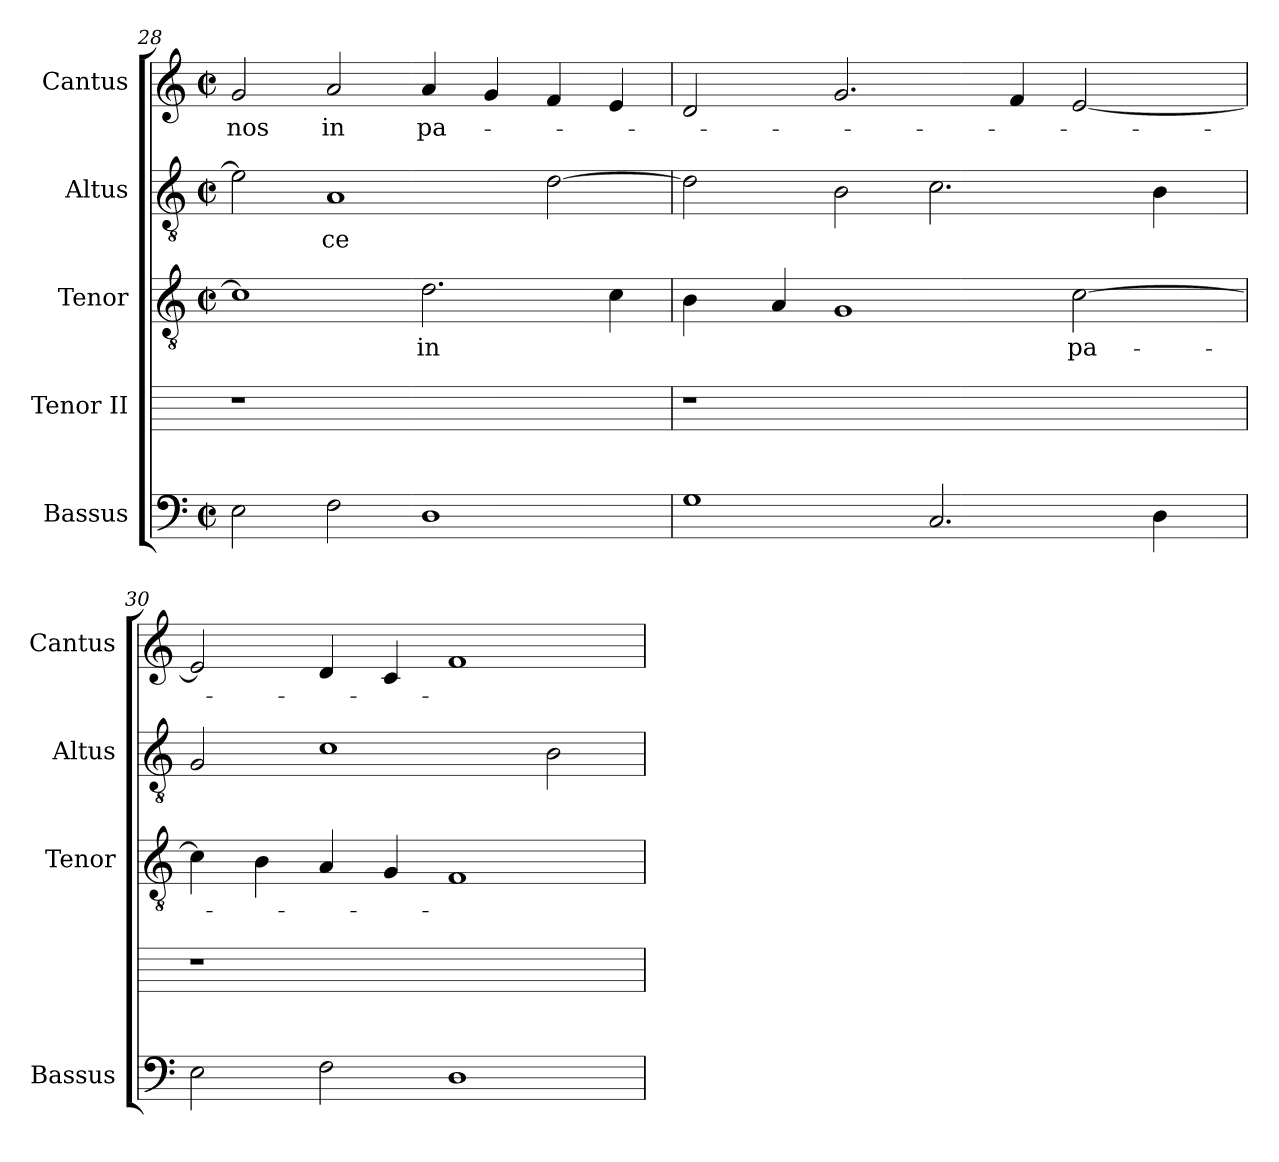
**kern	**kern	**kern	**text	**kern	**text	**kern	**text
*part5	*part4	*part3	*part3	*part2	*part2	*part1	*part1
*staff5	*staff4	*staff3	*staff3	*staff2	*staff2	*staff1	*staff1
*I"Bassus	*I"Tenor II	*I"Tenor	*	*I"Altus	*	*I"Cantus	*
*I'Bassus	*	*I'Tenor	*	*I'Altus	*	*I'Cantus	*
*clefF4	*	*clefGv2	*	*clefGv2	*	*clefG2	*
*	*	*k[]	*	*k[]	*	*	*
*	*	*C:	*	*C:	*	*	*
*M2/2	*	*M2/2	*	*M2/2	*	*M2/2	*
*met(c|)	*	*met(c|)	*	*met(c|)	*	*met(c|)	*
=28	=28	=28	=28	=28	=28	=28	=28
!	!	!	!	!	!	!	!LO:LY:b:cj
2E\	1r	1c]	.	2e\]	.	2g/	nos
!	!	!	!	!	!LO:LY:b:cj	!	!LO:LY:b:cj
2F\	.	.	.	1A	ce	2a/	in
!	!	!	!LO:LY:b:cj	!	!	!	!LO:LY:b
1D	1ryy	2.d\	in	.	.	4a/	pa-
.	.	.	.	.	.	4g/	.
.	.	.	.	[>2d\	.	4f/	.
.	.	4c\	.	.	.	4e/	.
!!LO:LB:g=z
=29	=29	=29	=29	=29	=29	=29	=29
*	*	*	*	*	*	*^	*
1G	1r	4B\	.	2d\]	.	2d/	16ryy	.
.	.	.	.	.	.	.	64ryy	.
.	.	.	.	.	.	.	1ryy	.
.	.	4A/	.	.	.	.	.	.
.	.	1G	.	2B\	.	2.g/	.	.
2.C/	1ryy	.	.	2.c\	.	.	.	.
.	.	.	.	.	.	.	2ryy	.
.	.	.	.	.	.	4f/	.	.
!	!	!	!LO:LY:b:cj	!	!	!	!	!
.	.	[>2c\	pa-	.	.	[<2e/	.	.
.	.	.	.	.	.	.	4ryy	.
4D\	.	.	.	4B\	.	.	.	.
.	.	.	.	.	.	.	8ryy	.
.	.	.	.	.	.	.	32.ryy	.
*	*	*	*	*	*	*v	*v	*
=30	=30	=30	=30	=30	=30	=30	=30
2E\	1r	4c\]	.	2G/	.	2e/]	.
.	.	4B\	.	.	.	.	.
2F\	.	4A/	.	1c	.	4d/	.
.	.	4G/	.	.	.	4c/	.
1D	1ryy	1F	.	.	.	1f	.
.	.	.	.	2B\	.	.	.
=	=	=	=	=	=	=	=
*-	*-	*-	*-	*-	*-	*-	*-
